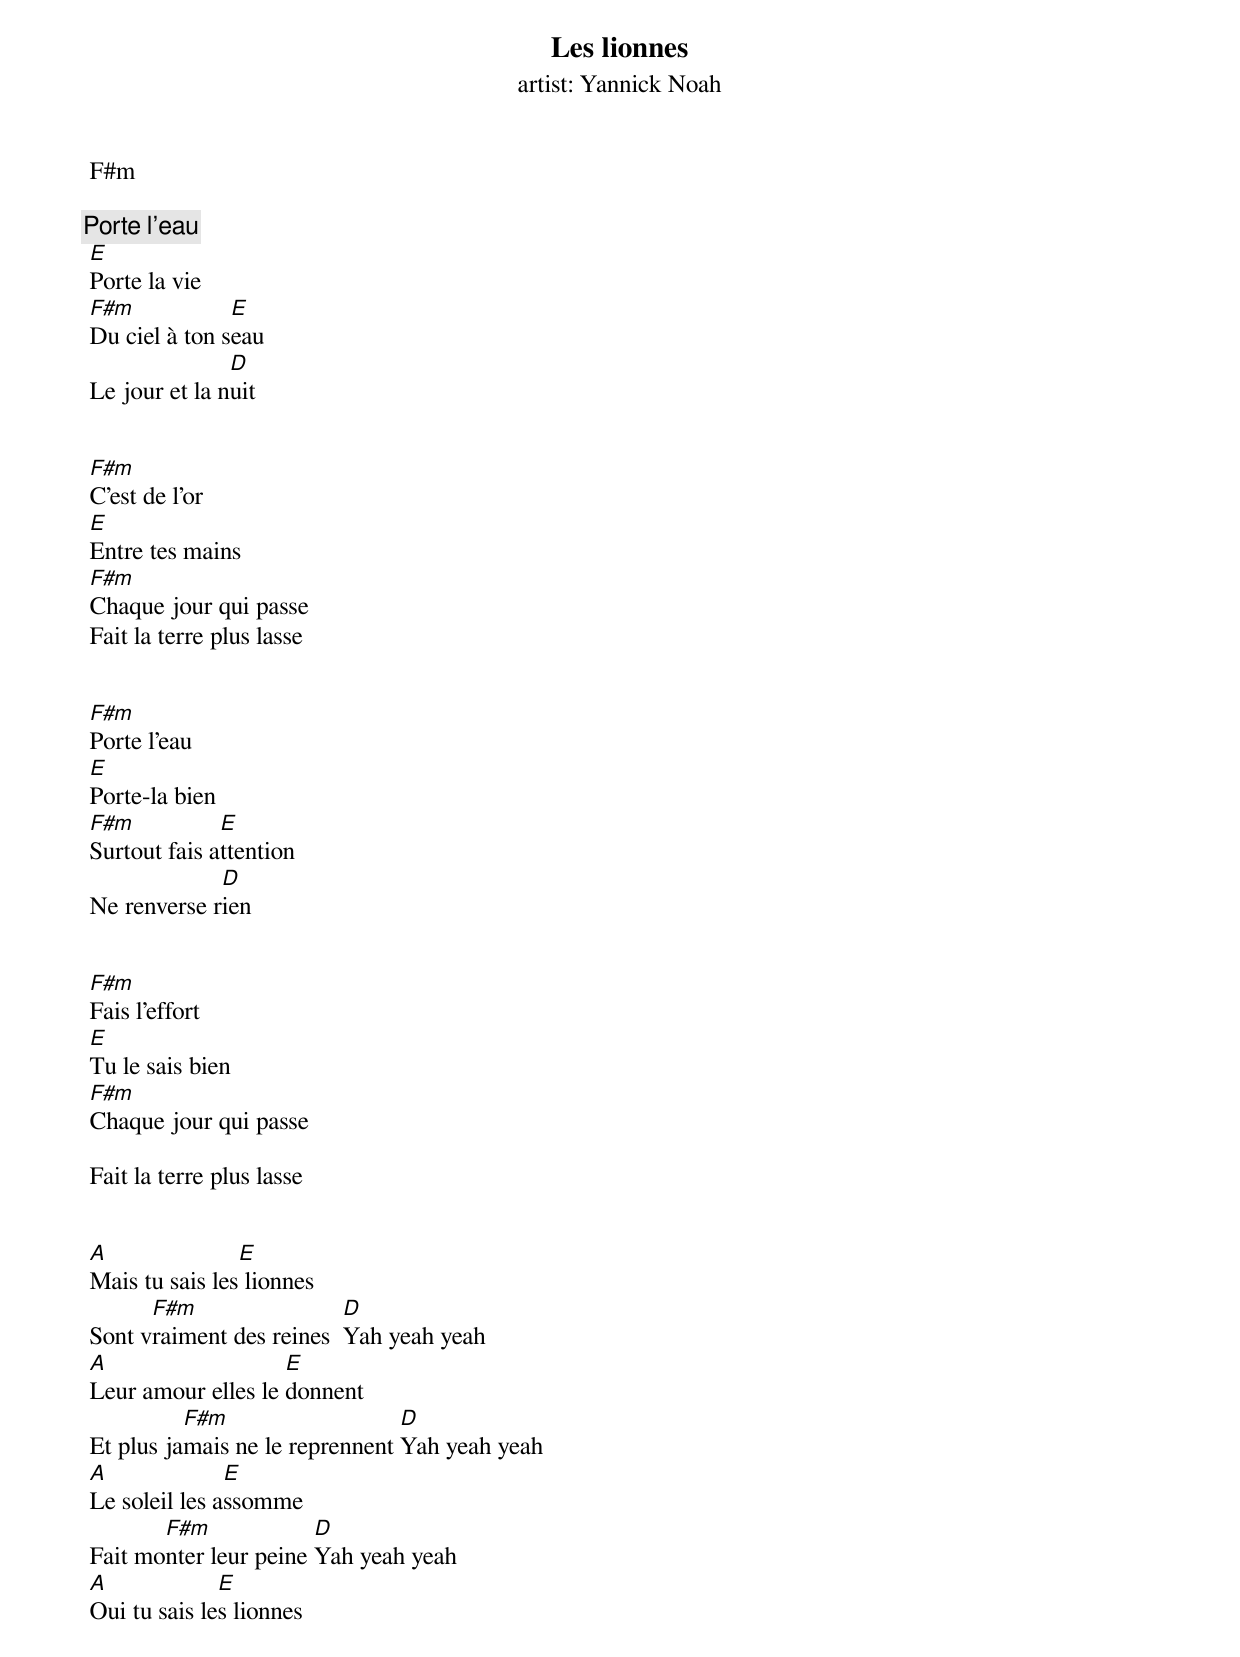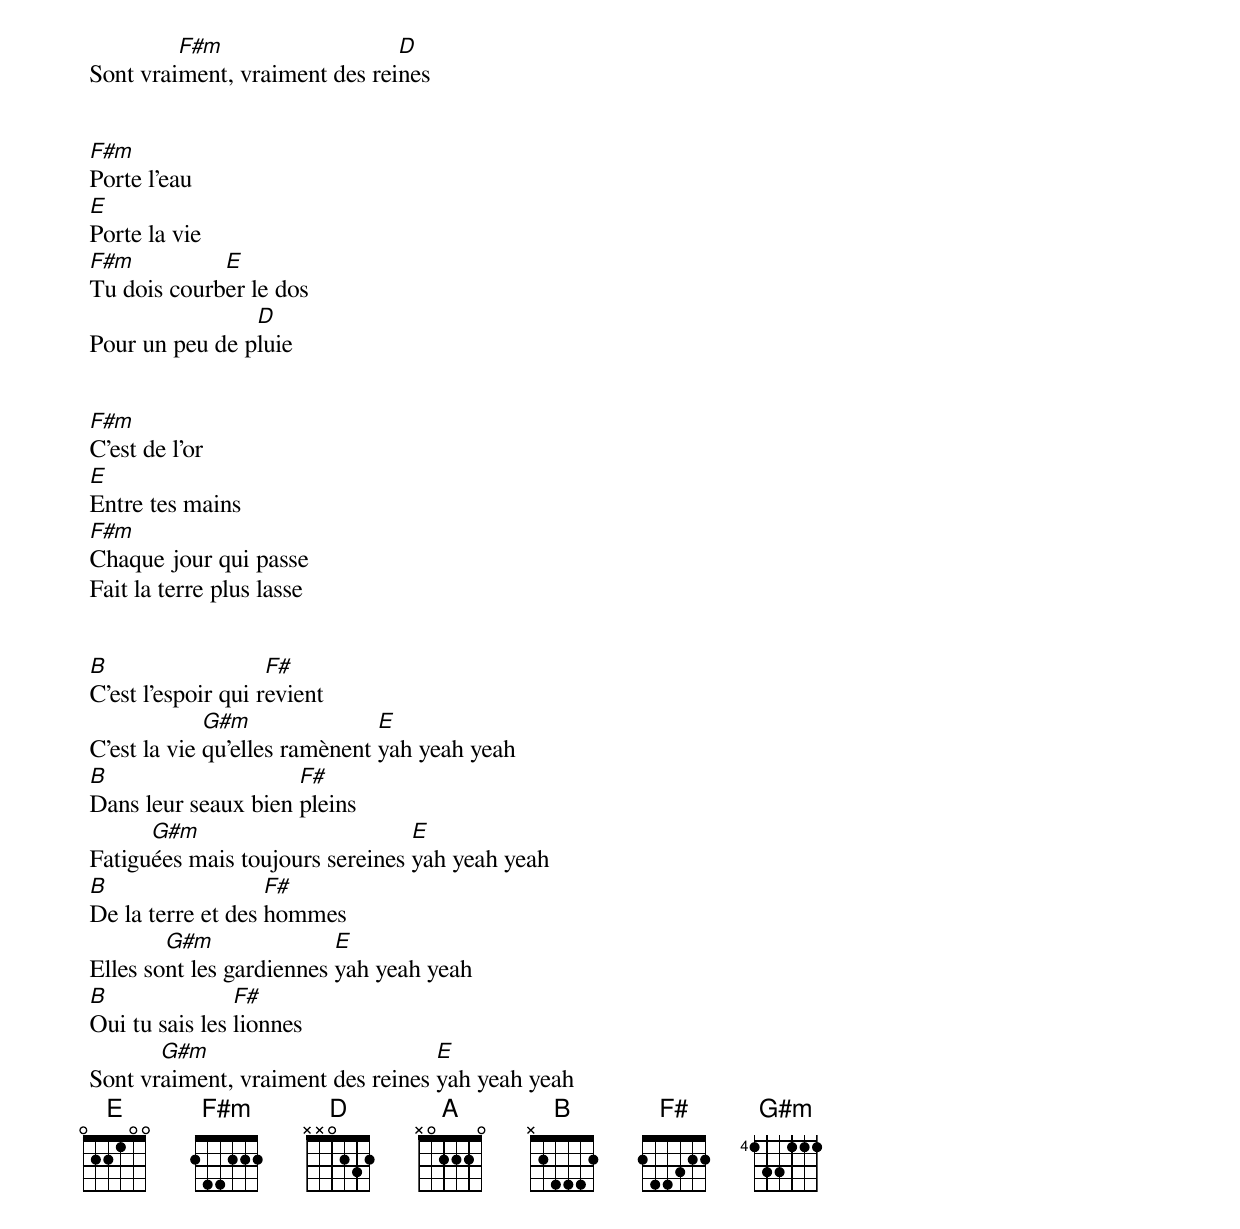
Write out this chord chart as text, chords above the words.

Les lionnes
artist: Yannick Noah


 F#m

 Porte l'eau
 E
 Porte la vie
 F#m            E
 Du ciel à ton seau
                D
 Le jour et la nuit


 F#m
 C'est de l'or
 E
 Entre tes mains
 F#m
 Chaque jour qui passe
 Fait la terre plus lasse


 F#m
 Porte l'eau
 E
 Porte-la bien
 F#m           E
 Surtout fais attention
              D
 Ne renverse rien


 F#m
 Fais l'effort
 E
 Tu le sais bien
 F#m
 Chaque jour qui passe

 Fait la terre plus lasse


 A               E
 Mais tu sais les lionnes
       F#m                 D
 Sont vraiment des reines  Yah yeah yeah
 A                   E
 Leur amour elles le donnent
           F#m                   D
 Et plus jamais ne le reprennent Yah yeah yeah
 A              E
 Le soleil les assomme
        F#m             D
 Fait monter leur peine Yah yeah yeah
 A             E
 Oui tu sais les lionnes
          F#m                   D
 Sont vraiment, vraiment des reines


 F#m
 Porte l'eau
 E
 Porte la vie
 F#m          E
 Tu dois courber le dos
                 D
 Pour un peu de pluie


 F#m
 C'est de l'or
 E
 Entre tes mains
 F#m
 Chaque jour qui passe
 Fait la terre plus lasse


 B                   F#
 C'est l'espoir qui revient
              G#m               E
 C'est la vie qu'elles ramènent yah yeah yeah
 B                    F#
 Dans leur seaux bien pleins
       G#m                        E
 Fatiguées mais toujours sereines yah yeah yeah
 B                  F#
 De la terre et des hommes
         G#m               E
 Elles sont les gardiennes yah yeah yeah
 B               F#
 Oui tu sais les lionnes
        G#m                         E
 Sont vraiment, vraiment des reines yah yeah yeah
